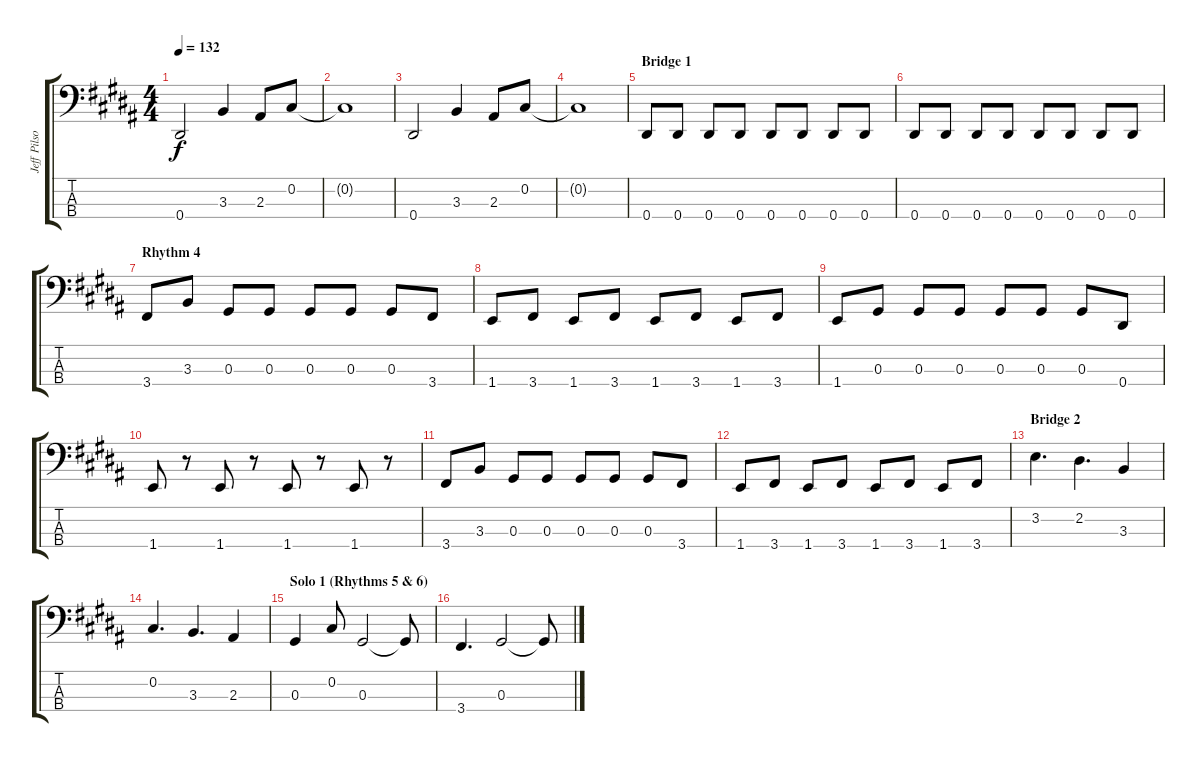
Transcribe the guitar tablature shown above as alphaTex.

\track ("Jeff Pilson" "Jeff Pilso") {instrument electricbasspick}
\staff {score tabs}
\tuning (Gb2 Db2 Ab1 Eb1) {hide}
\ts (4 4)
\tempo 132
\clef f4
\ks g#minor
0.4.2{dy f} 3.3.4 2.3.8 0.2.8 |
0.2{t}.1 |
0.4.2 3.3.4 2.3.8 0.2.8 |
0.2{t}.1 |
\section ("" "Bridge 1")
0.4.8 0.4.8 0.4.8 0.4.8 0.4.8 0.4.8 0.4.8 0.4.8 |
0.4.8 0.4.8 0.4.8 0.4.8 0.4.8 0.4.8 0.4.8 0.4.8 |
\section ("" "Rhythm 4")
3.4.8 3.3.8 0.3.8 0.3.8 0.3.8 0.3.8 0.3.8 3.4.8 |
1.4.8 3.4.8 1.4.8 3.4.8 1.4.8 3.4.8 1.4.8 3.4.8 |
1.4.8 0.3.8 0.3.8 0.3.8 0.3.8 0.3.8 0.3.8 0.4.8 |
1.4.8 r.8 1.4.8 r.8 1.4.8 r.8 1.4.8 r.8 |
3.4.8 3.3.8 0.3.8 0.3.8 0.3.8 0.3.8 0.3.8 3.4.8 |
1.4.8 3.4.8 1.4.8 3.4.8 1.4.8 3.4.8 1.4.8 3.4.8 |
\section ("" "Bridge 2")
3.2.4{d} 2.2.4{d} 3.3.4 |
0.2.4{d} 3.3.4{d} 2.3.4 |
\section ("" "Solo 1 (Rhythms 5 & 6)")
0.3.4 0.2.8 0.3.2 0.3{t}.8 |
3.4.4{d} 0.3.2 0.3{t}.8
